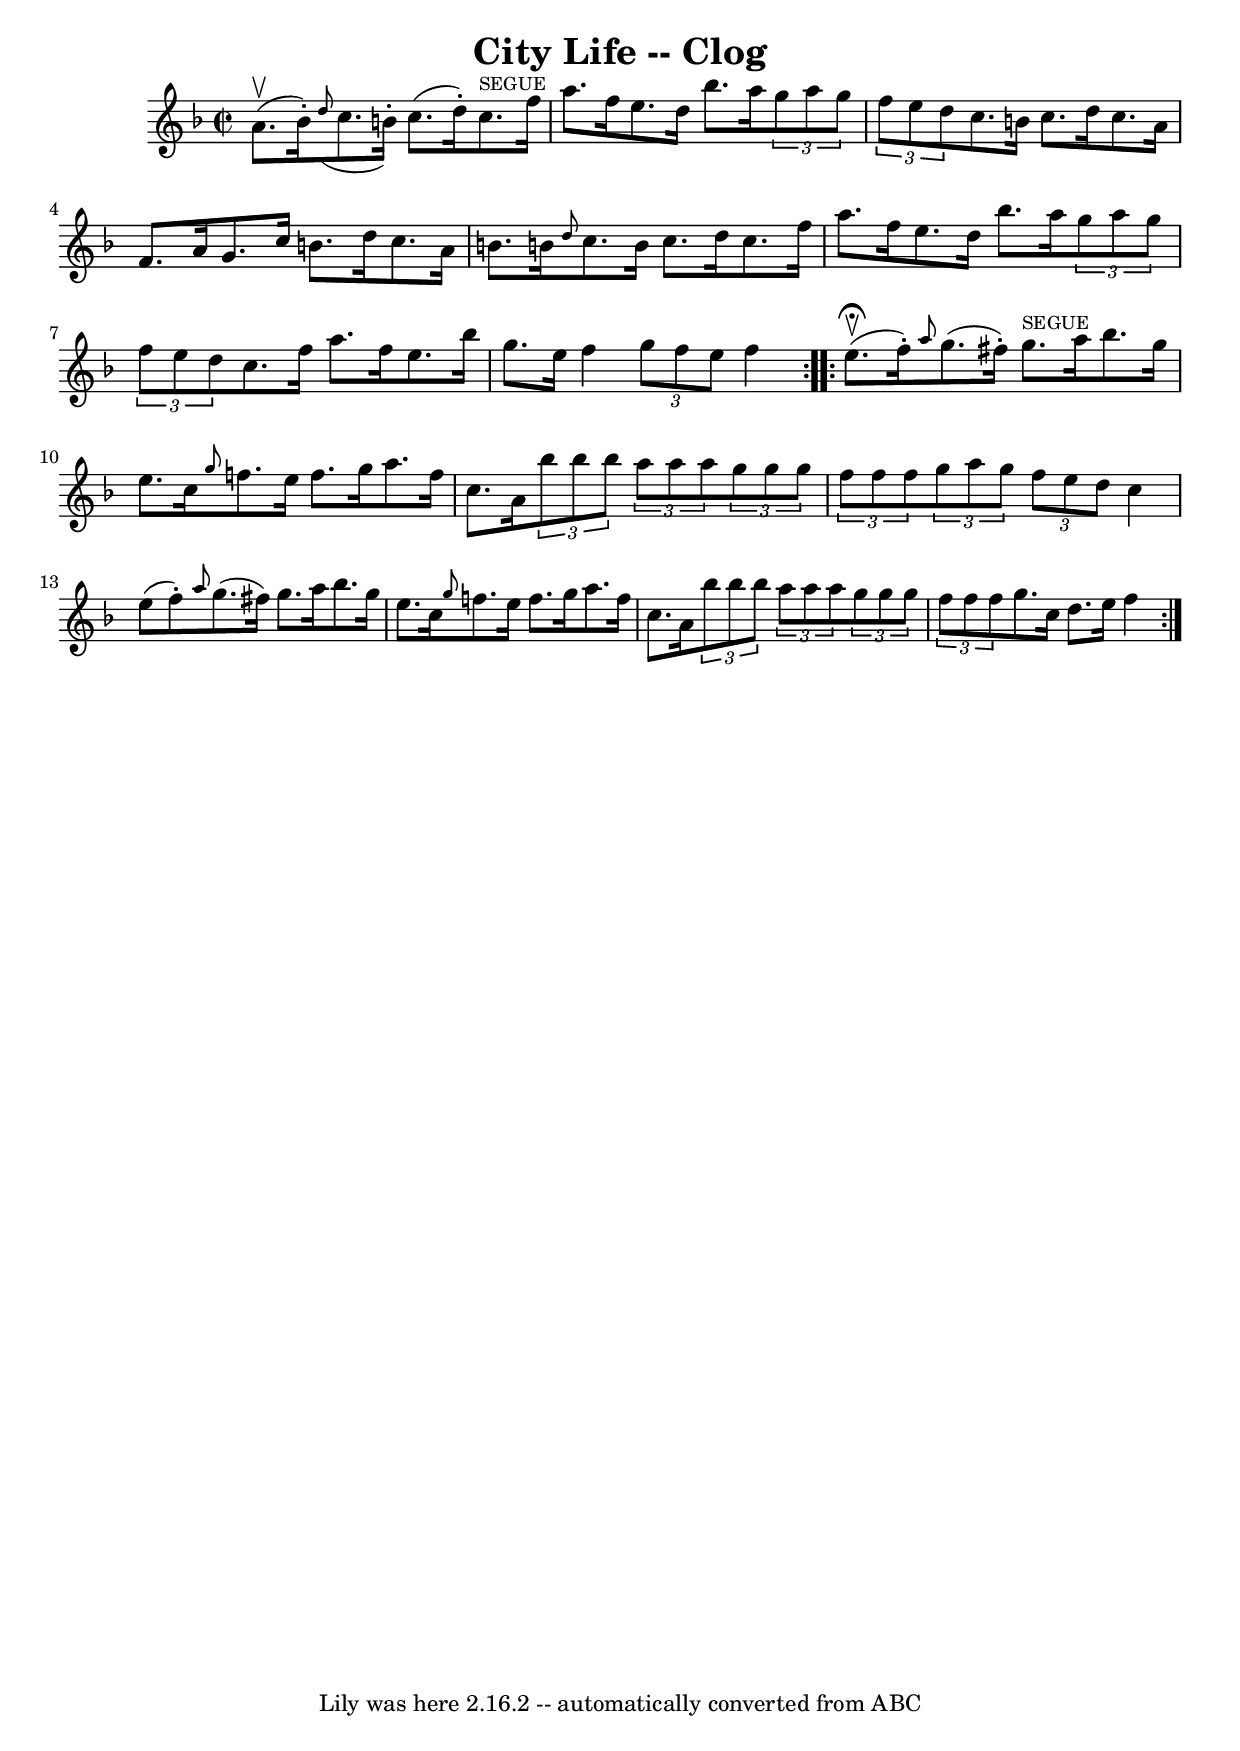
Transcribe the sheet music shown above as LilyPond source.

\version "2.16.2"
\include "Mammoth.ily"
\header {
  %% book = "Ryan's Mammoth Collection"
  crossRefNumber = "1"
  footnotes = ""
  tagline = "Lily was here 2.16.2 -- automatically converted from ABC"
  title = "City Life -- Clog"

}
voicedefault =  {



  \repeat volta 2 {

    \override Staff.TimeSignature #'style = #'C
    \time 2/2 
    \key f \major
    a'8.^\upbow(bes'16 -.) |
    \grace {    
      d''8 (
    } c''8. b'16 -.) c''8. (d''16 -.) c''8.^\segue   
    f''16 a''8. f''16  |
    e''8. d''16 bes''8. a''16    
    \times 2/3 { g''8 a''8 g''8  
	       } \times 2/3 { f''8 e''8 d''8  
			    } 
    |
    c''8. b'16 c''8. d''16 c''8. a'16 f'8. a'16  
    |
    g'8. c''16 b'8. d''16 c''8. a'16 b'8. b'!16  
    |
    \grace { d''8  
	   } c''8. b'16 c''8. d''16 c''8.    
    f''16 a''8. f''16  |
    e''8. d''16 bes''8. a''16    
    \times 2/3 { g''8 a''8 g''8  
	       }   \times 2/3 { f''8 e''8 d''8  
			      } 
    |
    c''8. f''16 a''8. f''16 e''8. bes''16 g''8.    
    e''16  |
    f''4  \times 2/3 { g''8 f''8 e''8  
		     } f''4    
  }     

  \repeat volta 2 {
    e''8.^\fermata^\upbow(f''16 -.) |
    \grace {    
      a''8  
    } g''8. (fis''16 -.) g''8.^\segue a''16 bes''8. g''16  
    e''8. c''16  |
    \grace { g''8  
	   } f''!8. e''16 f''8.    
    g''16 a''8. f''16 c''8. a'16  |
    \times 2/3 { bes''8    
		 bes''8 bes''8  
	       } \times 2/3 { a''8 a''8 a''8  
			    }   \times 2/3 {   
			      g''8 g''8 g''8  
			    } \times 2/3 { f''8 f''8 f''8  
					 } |
    
    \times 2/3 { g''8 a''8 g''8  
	       } \times 2/3 { f''8 e''8 d''8  
			    }   
    c''4 e''8 (f''8 -.) |
    \grace { a''8  
	   } g''8. (
    fis''16) g''8. a''16 bes''8. g''16 e''8. c''16  |
    
    \grace { g''8  
	   } f''!8. e''16 f''8. g''16 a''8. f''16    
    c''8. a'16  |
    \times 2/3 { bes''8 bes''8 bes''8  
	       } 
    \times 2/3 { a''8 a''8 a''8  
	       }   \times 2/3 { g''8 g''8 g''8  
			      } 
    \times 2/3 { f''8 f''8 f''8  
	       } |
    g''8. c''16 d''8.    
    e''16 f''4  
  }   

}

\score{
  <<

    \context Staff="default"
    {
      \voicedefault 
      
    }

  >>
  \layout {
    
  }
  \midi {
  }

}
